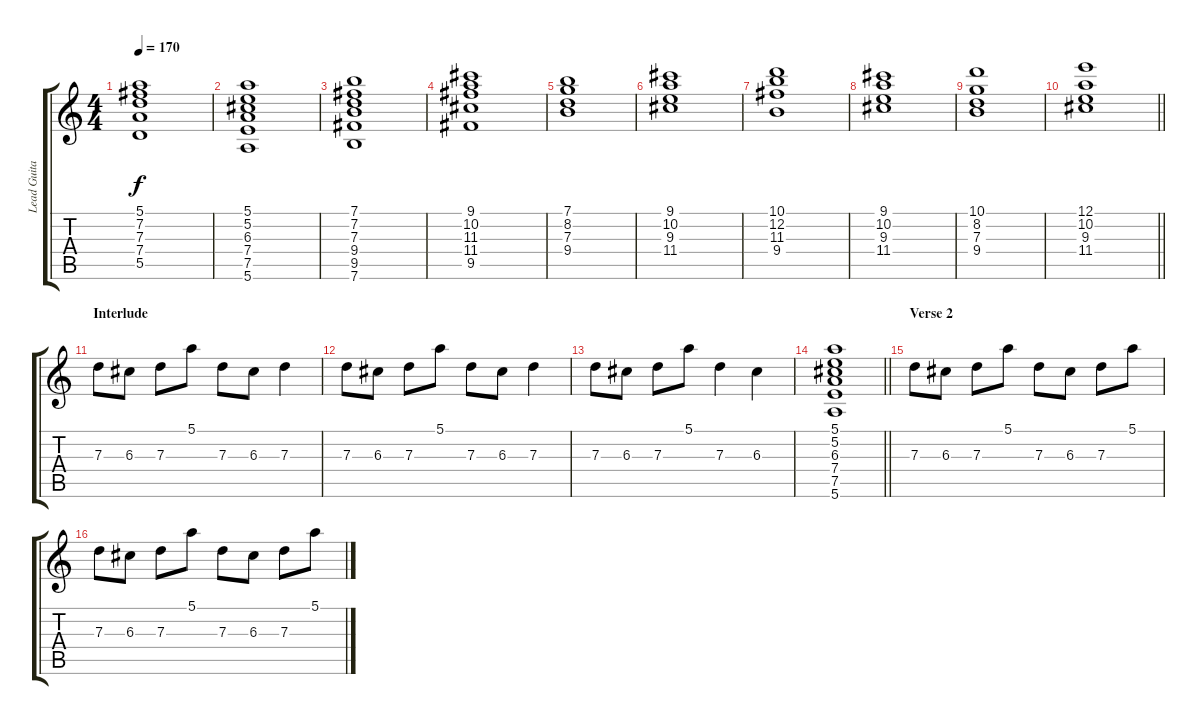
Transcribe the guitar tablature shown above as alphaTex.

\track ("Lead Guitar" "Lead Guita") {instrument distortionguitar}
\staff {score tabs}
\tuning (E4 B3 G3 D3 A2 E2) {hide}
\ts (4 4)
\tempo 170
\clef g2
\ks c
(5.1 7.2 7.3 7.4 5.5).1{dy f} |
(5.1 5.2 6.3 7.4 7.5 5.6).1 |
(7.1 7.2 7.3 9.4 9.5 7.6).1 |
(9.1 10.2 11.3 11.4 9.5).1 |
(7.1 8.2 7.3 9.4).1 |
(9.1 10.2 9.3 11.4).1 |
(10.1 12.2 11.3 9.4).1 |
(9.1 10.2 9.3 11.4).1 |
(10.1 8.2 7.3 9.4).1 |
\barLineRight lightlight
(12.1 10.2 9.3 11.4).1 |
\section ("" "Interlude")
7.3.8 6.3.8 7.3.8 5.1.8 7.3.8 6.3.8 7.3.4 |
7.3.8 6.3.8 7.3.8 5.1.8 7.3.8 6.3.8 7.3.4 |
7.3.8 6.3.8 7.3.8 5.1.8 7.3.4 6.3.4 |
\barLineRight lightlight
(5.1 5.2 6.3 7.4 7.5 5.6).1 |
\section ("" "Verse 2")
7.3.8 6.3.8 7.3.8 5.1.8 7.3.8 6.3.8 7.3.8 5.1.8 |
7.3.8 6.3.8 7.3.8 5.1.8 7.3.8 6.3.8 7.3.8 5.1.8
